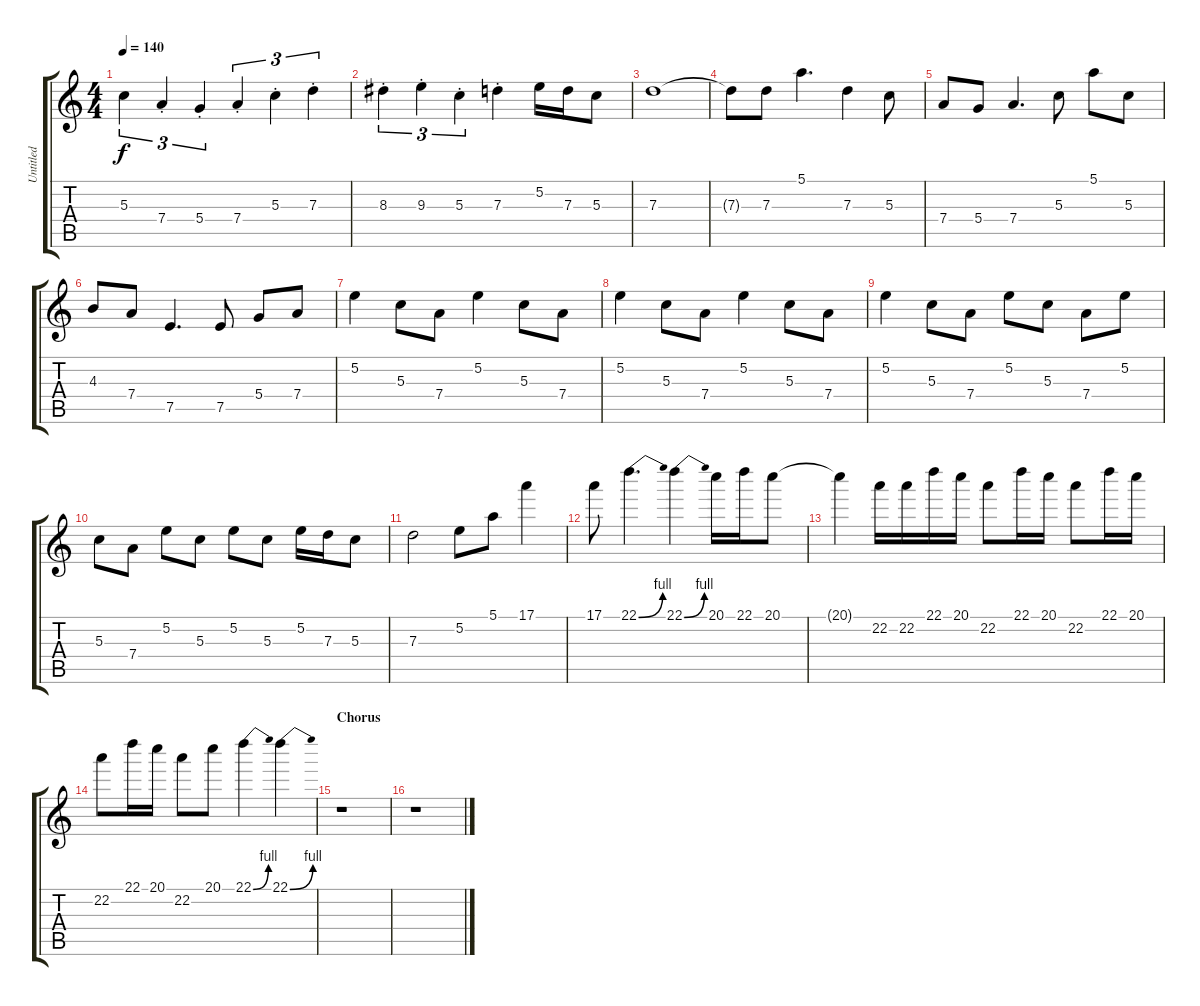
\track ("Untitled" "Untitled") {instrument distortionguitar}
\staff {score tabs}
\tuning (E4 B3 G3 D3 A2 E2) {hide}
\ts (4 4)
\tempo 140
\clef g2
\ks c
5.3{t}.4{tu (3 2) dy f} 7.4{st}.4{tu (3 2)} 5.4{st}.4{tu (3 2)} 7.4{st}.4{tu (3 2)} 5.3{st}.4{tu (3 2)} 7.3{st}.4{tu (3 2)} |
8.3{st}.4{tu (3 2)} 9.3{st}.4{tu (3 2)} 5.3{st}.4{tu (3 2)} 7.3{st}.4 5.2.16 7.3.16 5.3.8 |
7.3.1 |
7.3{t}.8 7.3.8 5.1.4{d} 7.3.4 5.3.8 |
7.4.8 5.4.8 7.4.4{d} 5.3.8 5.1.8 5.3.8 |
4.3.8 7.4.8 7.5.4{d} 7.5.8 5.4.8 7.4.8 |
5.2.4 5.3.8 7.4.8 5.2.4 5.3.8 7.4.8 |
5.2.4 5.3.8 7.4.8 5.2.4 5.3.8 7.4.8 |
5.2.4 5.3.8 7.4.8 5.2.8 5.3.8 7.4.8 5.2.8 |
5.3.8 7.4.8 5.2.8 5.3.8 5.2.8 5.3.8 5.2.16 7.3.16 5.3.8 |
7.3.2 5.2.8 5.1.8 17.1.4 |
17.1.8 22.1{be (bend 0 0 60 4)}.4{d} 22.1{be (bend 0 0 60 4)}.4 20.1.16 22.1.16 20.1.8 |
20.1{t}.4 22.2.16 22.2.16 22.1.16 20.1.16 22.2.8 22.1.16 20.1.16 22.2.8 22.1.16 20.1.16 |
22.2.8 22.1.16 20.1.16 22.2.8 20.1.8 22.1{be (bend 0 0 60 4)}.4 22.1{be (bend 0 0 60 4)}.4 |
\section ("" "Chorus")
r.1 |
r.1
